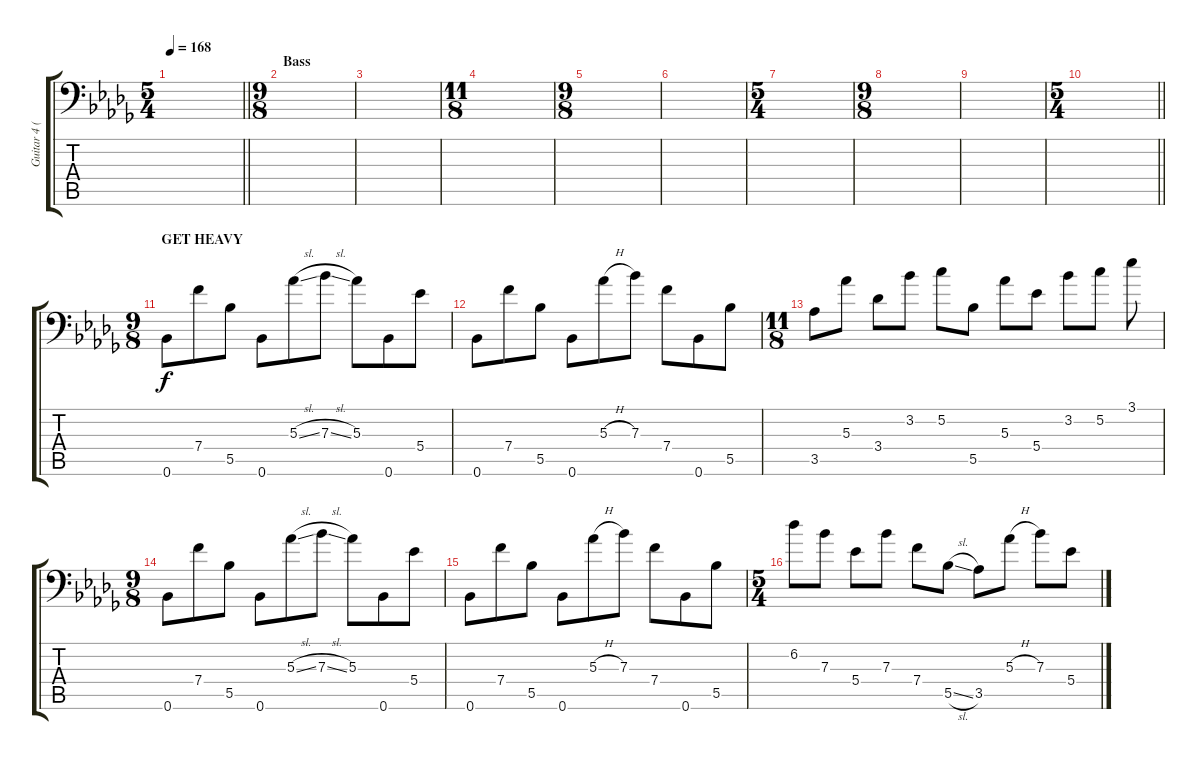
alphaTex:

\track ("Guitar 4 (Distort)" "Guitar 4 (") {instrument distortionguitar}
\staff {score tabs}
\tuning (C4 G3 Eb3 Bb2 F2 Bb1) {hide}
\ts (5 4)
\tempo 168
\clef f4
\barLineRight lightlight
\ks bbminor
|
\ts (9 8)
\section ("" "Bass")
|
|
\ts (11 8)
|
\ts (9 8)
|
|
\ts (5 4)
|
\ts (9 8)
|
|
\ts (5 4)
\barLineRight lightlight
|
\ts (9 8)
\section ("" "GET HEAVY")
0.6.8 7.4.8 5.5.8 0.6.8 5.3{sl}.8 7.3{sl}.8 5.3.8 0.6.8 5.4.8 |
0.6.8 7.4.8 5.5.8 0.6.8 5.3{h}.8 7.3.8 7.4.8 0.6.8 5.5.8 |
\ts (11 8)
3.5.8 5.3.8 3.4.8 3.2.8 5.2.8 5.5.8 5.3.8 5.4.8 3.2.8 5.2.8 3.1.8 |
\ts (9 8)
0.6.8 7.4.8 5.5.8 0.6.8 5.3{sl}.8 7.3{sl}.8 5.3.8 0.6.8 5.4.8 |
0.6.8 7.4.8 5.5.8 0.6.8 5.3{h}.8 7.3.8 7.4.8 0.6.8 5.5.8 |
\ts (5 4)
6.2.8 7.3.8 5.4.8 7.3.8 7.4.8 5.5{sl}.8 3.5.8 5.3{h}.8 7.3.8 5.4.8
